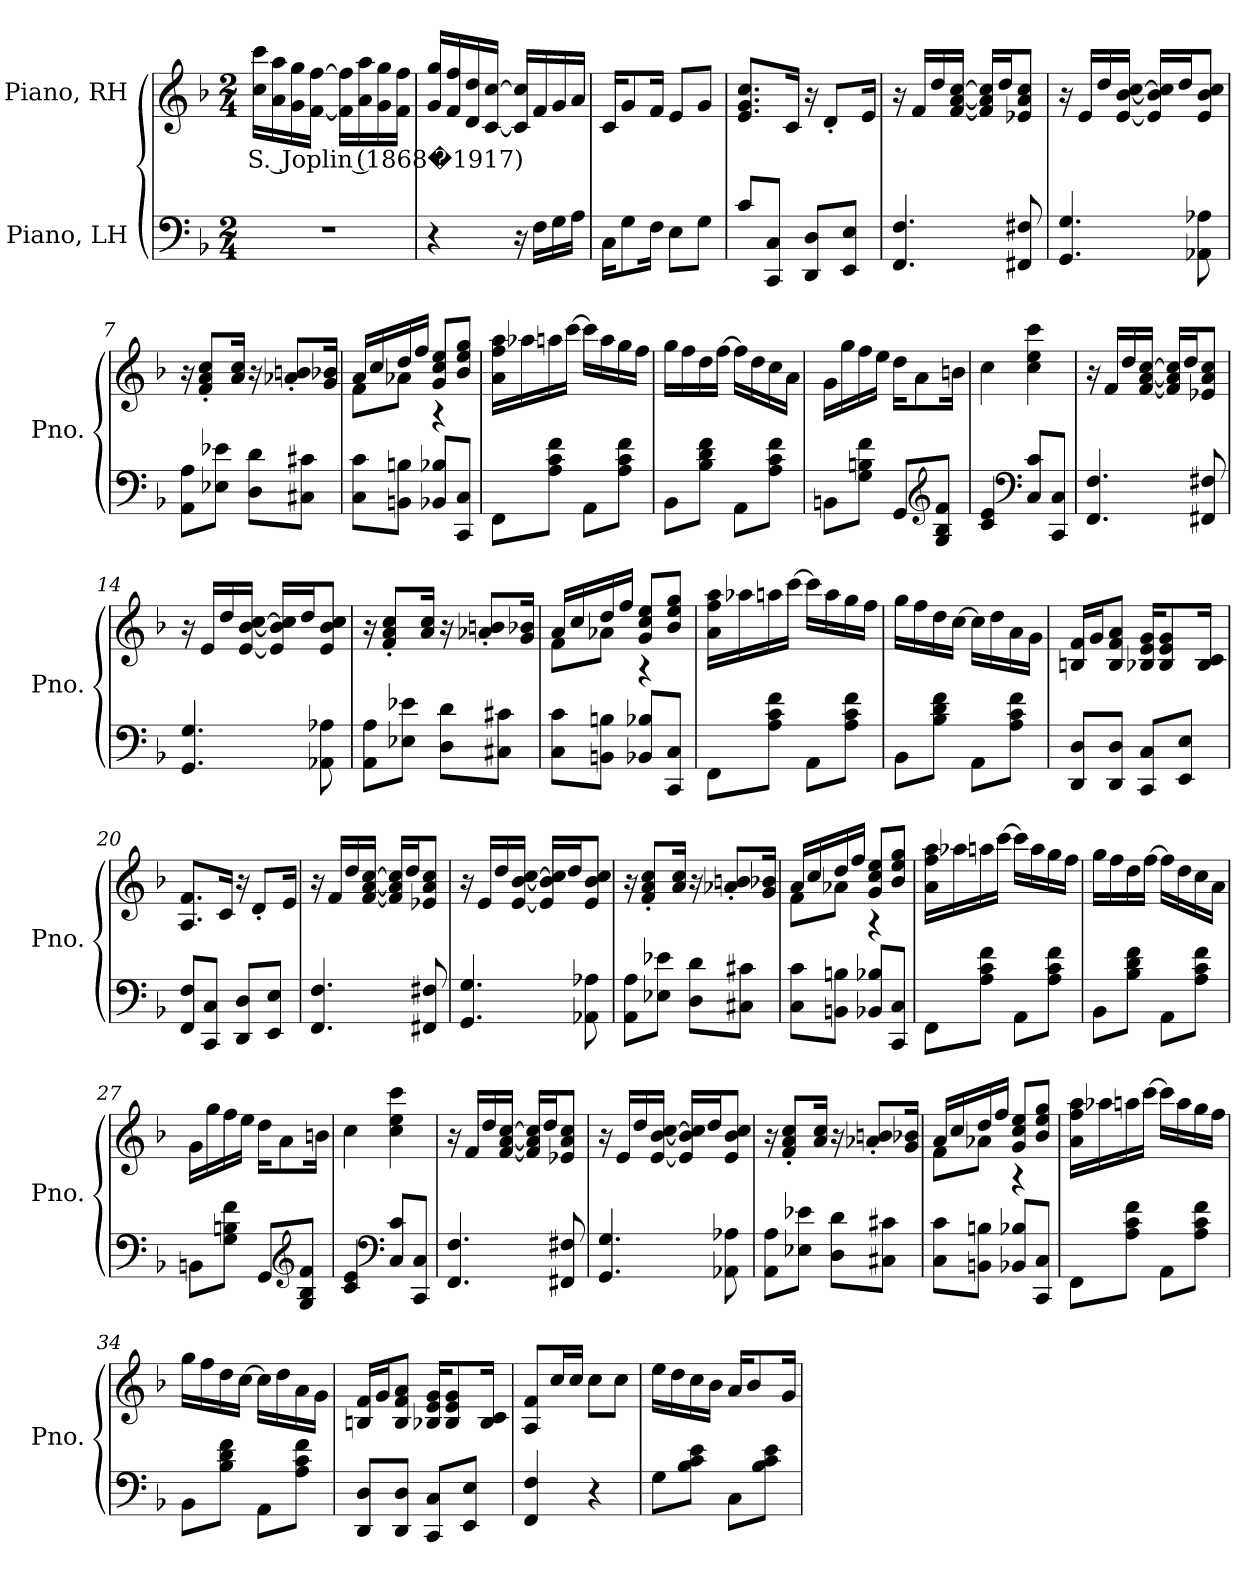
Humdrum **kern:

**kern	**kern	**text
*part2	*part1	*part1
*staff2	*staff1	*staff1
*I"Piano, LH	*I"Piano, RH	*
*I'Pno.	*I'Pno.	*
*clefF4	*clefG2	*
*k[b-]	*k[b-]	*
*M2/4	*M2/4	*
*MM60	*MM60	*
=1	=1	=1
!	!	!LO:LY:b
2r	16cc\ 16ccc\LL	S. Joplin (1868�1917)
.	16a\ 16aa\	.
.	16g\ 16gg\	.
.	[16f\ [16ff\JJ	.
.	16f\] 16ff\]LL	.
.	16a\ 16aa\	.
.	16g\ 16gg\	.
.	16f\ 16ff\JJ	.
=2	=2	=2
4r	16g/ 16gg/LL	.
.	16f/ 16ff/	.
.	16d/ 16dd/	.
.	[16c/ [16cc/JJ	.
16r	16c/] 16cc/]LL	.
16F\LL	16f/	.
16G\	16g/	.
16A\JJ	16a/JJ	.
=3	=3	=3
16C\KL	16c/KL	.
8G\	8g/	.
16F\Jk	16f/Jk	.
8E\L	8e/L	.
8G\J	8g/J	.
!!LO:LB:g=z
=4	=4	=4
8c/L	8.e/ 8.g/ 8.cc/L	.
8CC/ 8C/J	.	.
.	16c/Jk	.
8DD/ 8D/L	16r	.
.	8d'/L	.
8EE/ 8E/J	.	.
.	16e/Jk	.
=5	=5	=5
4.FF/ 4.F/	16r	.
.	16f/LL	.
.	16dd/	.
.	[16f/ [16a/ [16cc/JJ	.
.	16f/] 16a/] 16cc/]LL	.
.	16dd/J	.
8FF#X/ 8F#X/	8e-X/ 8a/ 8cc/J	.
=6	=6	=6
4.GG/ 4.G/	16r	.
.	16e/LL	.
.	16dd/	.
.	[16e/ [16b-/ [16cc/JJ	.
.	16e/] 16b-/] 16cc/]LL	.
.	16dd/J	.
8AA-X\ 8A-X\	8e/ 8b-/ 8cc/J	.
=7	=7	=7
8AA\ 8A\L	16r	.
.	8f/' 8a/' 8cc/'L	.
8E-X\ 8e-X\J	.	.
.	16a/ 16cc/Jk	.
8D\ 8d\L	16r	.
.	8a-X/' 8bn/'L	.
8C#X\ 8c#X\J	.	.
.	16g/ 16b-X/Jk	.
=8	=8	=8
*	*^	*
8C\ 8c\L	16a/LL	8f\L	.
.	16cc/	.	.
8BBn\ 8Bn\J	16dd/	8a-X\J	.
.	16ff/JJ	.	.
8BB-X/ 8B-X/L	8g/ 8cc/ 8ee/L	4r	.
8CC/ 8C/J	8b-/ 8ee/ 8gg/J	.	.
*	*v	*v	*
!!LO:LB:g=z
=9	=9	=9
8FF\L	16a\ 16ff\ 16aa\LL	.
.	16aa-X\	.
8A\ 8c\ 8f\J	16aan\	.
.	[16ccc\JJ	.
8AA\L	16ccc\LL]	.
.	16aa\	.
8A\ 8c\ 8f\J	16gg\	.
.	16ff\JJ	.
=10	=10	=10
8BB-\L	16gg\LL	.
.	16ff\	.
8B-\ 8d\ 8f\J	16dd\	.
.	[16ff\JJ	.
8AA\L	16ff\LL]	.
.	16dd\	.
8A\ 8c\ 8f\J	16cc\	.
.	16a\JJ	.
=11	=11	=11
8BBn\L	16g\LL	.
.	16gg\	.
8G\ 8Bn\ 8f\J	16ff\	.
.	16ee\JJ	.
8GG/L	16dd\KL	.
.	8a\	.
*clefG2	*	*
8G/ 8B/ 8f/J	.	.
.	16bn\Jk	.
=12	=12	=12
4c/ 4e/	4cc\	.
*clefF4	*	*
8C/ 8c/L	4cc\ 4ee\ 4ccc\	.
8CC/ 8C/J	.	.
!!LO:LB:g=z
=13	=13	=13
4.FF/ 4.F/	16r	.
.	16f/LL	.
.	16dd/	.
.	[16f/ [16a/ [16cc/JJ	.
.	16f/] 16a/] 16cc/]LL	.
.	16dd/J	.
8FF#X/ 8F#X/	8e-X/ 8a/ 8cc/J	.
=14	=14	=14
4.GG/ 4.G/	16r	.
.	16e/LL	.
.	16dd/	.
.	[16e/ [16b-/ [16cc/JJ	.
.	16e/] 16b-/] 16cc/]LL	.
.	16dd/J	.
8AA-X\ 8A-X\	8e/ 8b-/ 8cc/J	.
=15	=15	=15
8AA\ 8A\L	16r	.
.	8f/' 8a/' 8cc/'L	.
8E-X\ 8e-X\J	.	.
.	16a/ 16cc/Jk	.
8D\ 8d\L	16r	.
.	8a-X/' 8bn/'L	.
8C#X\ 8c#X\J	.	.
.	16g/ 16b-X/Jk	.
=16	=16	=16
*	*^	*
8C\ 8c\L	16a/LL	8f\L	.
.	16cc/	.	.
8BBn\ 8Bn\J	16dd/	8a-X\J	.
.	16ff/JJ	.	.
8BB-X/ 8B-X/L	8g/ 8cc/ 8ee/L	4r	.
8CC/ 8C/J	8b-/ 8ee/ 8gg/J	.	.
*	*v	*v	*
!!LO:LB:g=z
=17	=17	=17
8FF\L	16a\ 16ff\ 16aa\LL	.
.	16aa-X\	.
8A\ 8c\ 8f\J	16aan\	.
.	[16ccc\JJ	.
8AA\L	16ccc\LL]	.
.	16aa\	.
8A\ 8c\ 8f\J	16gg\	.
.	16ff\JJ	.
=18	=18	=18
8BB-\L	16gg\LL	.
.	16ff\	.
8B-\ 8d\ 8f\J	16dd\	.
.	[16cc\JJ	.
8AA\L	16cc\LL]	.
.	16dd\	.
8A\ 8c\ 8f\J	16a\	.
.	16g\JJ	.
=19	=19	=19
8DD/ 8D/L	16Bn/ 16f/LL	.
.	16g/J	.
8DD/ 8D/J	8B/ 8f/ 8a/J	.
8CC/ 8C/L	16B-X/ 16e/ 16g/KL	.
.	8B-/ 8e/ 8g/	.
8EE/ 8E/J	.	.
.	16B-/ 16c/Jk	.
=20	=20	=20
8FF/ 8F/L	8.A/ 8.f/L	.
8CC/ 8C/J	.	.
.	16c/Jk	.
8DD/ 8D/L	16r	.
.	8d'/L	.
8EE/ 8E/J	.	.
.	16e/Jk	.
!!LO:LB:g=z
=21	=21	=21
4.FF/ 4.F/	16r	.
.	16f/LL	.
.	16dd/	.
.	[16f/ [16a/ [16cc/JJ	.
.	16f/] 16a/] 16cc/]LL	.
.	16dd/J	.
8FF#X/ 8F#X/	8e-X/ 8a/ 8cc/J	.
=22	=22	=22
4.GG/ 4.G/	16r	.
.	16e/LL	.
.	16dd/	.
.	[16e/ [16b-/ [16cc/JJ	.
.	16e/] 16b-/] 16cc/]LL	.
.	16dd/J	.
8AA-X\ 8A-X\	8e/ 8b-/ 8cc/J	.
=23	=23	=23
8AA\ 8A\L	16r	.
.	8f/' 8a/' 8cc/'L	.
8E-X\ 8e-X\J	.	.
.	16a/ 16cc/Jk	.
8D\ 8d\L	16r	.
.	8a-X/' 8bn/'L	.
8C#X\ 8c#X\J	.	.
.	16g/ 16b-X/Jk	.
=24	=24	=24
*	*^	*
8C\ 8c\L	16a/LL	8f\L	.
.	16cc/	.	.
8BBn\ 8Bn\J	16dd/	8a-X\J	.
.	16ff/JJ	.	.
8BB-X/ 8B-X/L	8g/ 8cc/ 8ee/L	4r	.
8CC/ 8C/J	8b-/ 8ee/ 8gg/J	.	.
*	*v	*v	*
!!LO:PB:g=z
=25	=25	=25
8FF\L	16a\ 16ff\ 16aa\LL	.
.	16aa-X\	.
8A\ 8c\ 8f\J	16aan\	.
.	[16ccc\JJ	.
8AA\L	16ccc\LL]	.
.	16aa\	.
8A\ 8c\ 8f\J	16gg\	.
.	16ff\JJ	.
=26	=26	=26
8BB-\L	16gg\LL	.
.	16ff\	.
8B-\ 8d\ 8f\J	16dd\	.
.	[16ff\JJ	.
8AA\L	16ff\LL]	.
.	16dd\	.
8A\ 8c\ 8f\J	16cc\	.
.	16a\JJ	.
=27	=27	=27
8BBn\L	16g\LL	.
.	16gg\	.
8G\ 8Bn\ 8f\J	16ff\	.
.	16ee\JJ	.
8GG/L	16dd\KL	.
.	8a\	.
*clefG2	*	*
8G/ 8B/ 8f/J	.	.
.	16bn\Jk	.
=28	=28	=28
4c/ 4e/	4cc\	.
*clefF4	*	*
8C/ 8c/L	4cc\ 4ee\ 4ccc\	.
8CC/ 8C/J	.	.
!!LO:LB:g=z
=29	=29	=29
4.FF/ 4.F/	16r	.
.	16f/LL	.
.	16dd/	.
.	[16f/ [16a/ [16cc/JJ	.
.	16f/] 16a/] 16cc/]LL	.
.	16dd/J	.
8FF#X/ 8F#X/	8e-X/ 8a/ 8cc/J	.
=30	=30	=30
4.GG/ 4.G/	16r	.
.	16e/LL	.
.	16dd/	.
.	[16e/ [16b-/ [16cc/JJ	.
.	16e/] 16b-/] 16cc/]LL	.
.	16dd/J	.
8AA-X\ 8A-X\	8e/ 8b-/ 8cc/J	.
=31	=31	=31
8AA\ 8A\L	16r	.
.	8f/' 8a/' 8cc/'L	.
8E-X\ 8e-X\J	.	.
.	16a/ 16cc/Jk	.
8D\ 8d\L	16r	.
.	8a-X/' 8bn/'L	.
8C#X\ 8c#X\J	.	.
.	16g/ 16b-X/Jk	.
=32	=32	=32
*	*^	*
8C\ 8c\L	16a/LL	8f\L	.
.	16cc/	.	.
8BBn\ 8Bn\J	16dd/	8a-X\J	.
.	16ff/JJ	.	.
8BB-X/ 8B-X/L	8g/ 8cc/ 8ee/L	4r	.
8CC/ 8C/J	8b-/ 8ee/ 8gg/J	.	.
*	*v	*v	*
!!LO:LB:g=z
=33	=33	=33
8FF\L	16a\ 16ff\ 16aa\LL	.
.	16aa-X\	.
8A\ 8c\ 8f\J	16aan\	.
.	[16ccc\JJ	.
8AA\L	16ccc\LL]	.
.	16aa\	.
8A\ 8c\ 8f\J	16gg\	.
.	16ff\JJ	.
=34	=34	=34
8BB-\L	16gg\LL	.
.	16ff\	.
8B-\ 8d\ 8f\J	16dd\	.
.	[16cc\JJ	.
8AA\L	16cc\LL]	.
.	16dd\	.
8A\ 8c\ 8f\J	16a\	.
.	16g\JJ	.
=35	=35	=35
8DD/ 8D/L	16Bn/ 16f/LL	.
.	16g/J	.
8DD/ 8D/J	8B/ 8f/ 8a/J	.
8CC/ 8C/L	16B-X/ 16e/ 16g/KL	.
.	8B-/ 8e/ 8g/	.
8EE/ 8E/J	.	.
.	16B-/ 16c/Jk	.
=36	=36	=36
4FF/ 4F/	8A/ 8f/L	.
.	16cc/L	.
.	16cc/JJ	.
4r	8cc\L	.
.	8cc\J	.
=37	=37	=37
8G\L	16ee\LL	.
.	16dd\	.
8B-\ 8c\ 8e\J	16cc\	.
.	16b-\JJ	.
8C\L	16a/KL	.
.	8b-/	.
8B-\ 8c\ 8e\J	.	.
.	16g/Jk	.
=	=	=
*-	*-	*-
